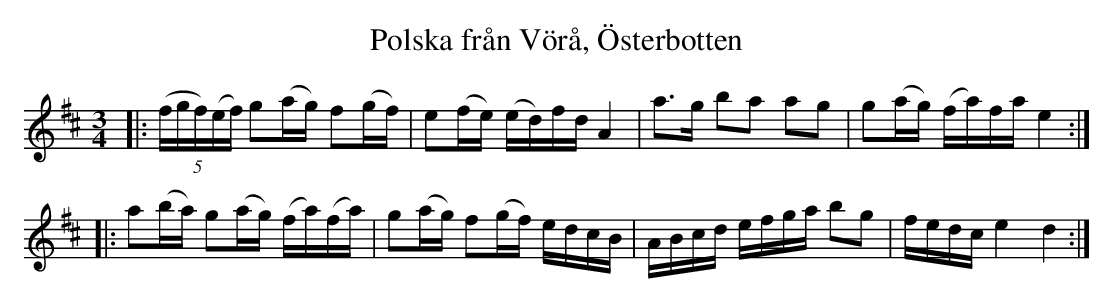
X:1
T: Polska fr\aan V\"or\aa, \"Osterbotten
M: 3/4
L: 1/16
K: D
|: (5(fgf)(ef) g2(ag)  f2(gf)  | e2(fe) (ed)fd  A4   | a3g  b2a2 a2g2 | g2(ag) (fa)fa e4 :|
|: a2(ba)      g2(ag) (fa)(fa) | g2(ag)  f2(gf) edcB | ABcd efga b2g2 | fedc    e4    d4 :|
